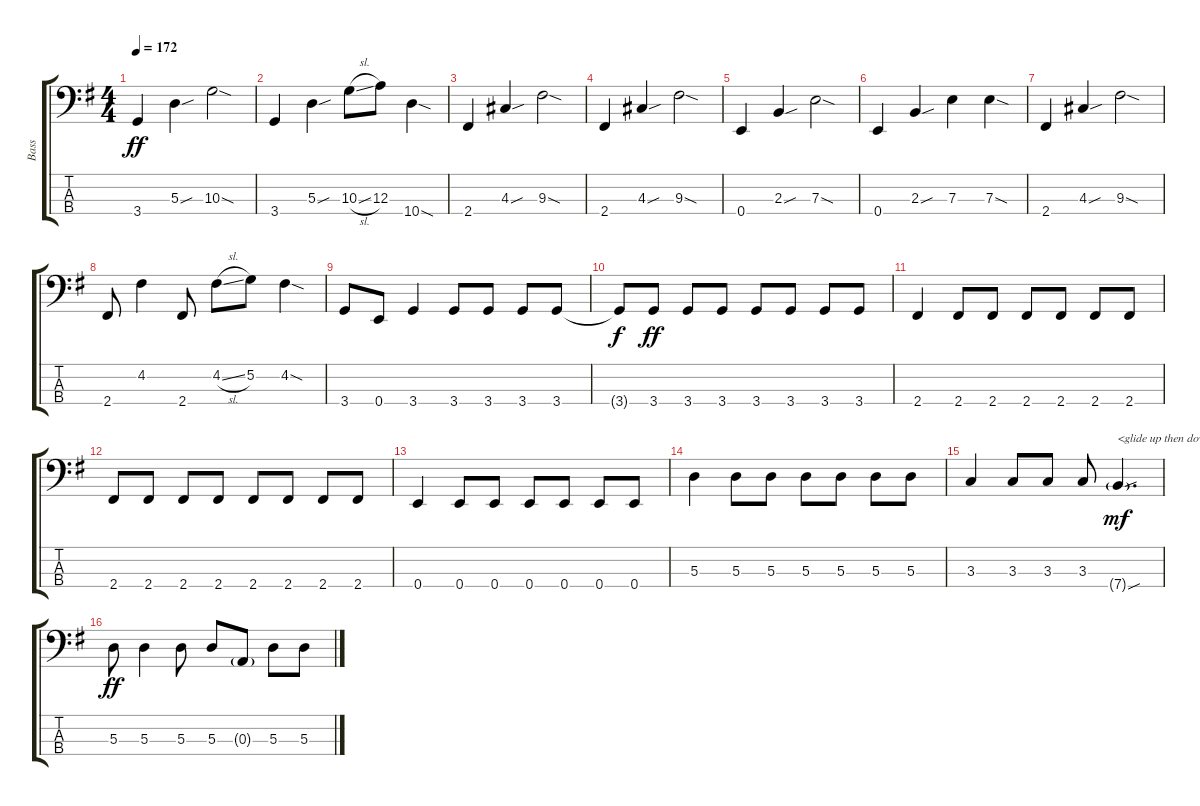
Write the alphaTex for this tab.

\track ("Bass" "Bass") {instrument electricbasspick}
\staff {score tabs}
\tuning (G2 D2 A1 E1) {hide}
\ts (4 4)
\tempo 172
\clef f4
\ks g
3.4.4{dy ff} 5.3{sou}.4 10.3{sod}.2 |
3.4.4 5.3{sou}.4 10.3{sl}.8 12.3.8 10.4{sod}.4 |
2.4.4 4.3{sou}.4 9.3{sod}.2 |
2.4.4 4.3{sou}.4 9.3{sod}.2 |
0.4.4 2.3{sou}.4 7.3{sod}.2 |
0.4.4 2.3{sou}.4 7.3.4 7.3{sod}.4 |
2.4.4 4.3{sou}.4 9.3{sod}.2 |
2.4.8 4.2.4 2.4.8 4.2{sl}.8 5.2.8 4.2{sod}.4 |
3.4.8 0.4.8 3.4.4 3.4.8 3.4.8 3.4.8 3.4.8 |
3.4{t}.8{dy f} 3.4.8{dy ff} 3.4.8 3.4.8 3.4.8 3.4.8 3.4.8 3.4.8 |
2.4.4 2.4.8 2.4.8 2.4.8 2.4.8 2.4.8 2.4.8 |
2.4.8 2.4.8 2.4.8 2.4.8 2.4.8 2.4.8 2.4.8 2.4.8 |
0.4.4 0.4.8 0.4.8 0.4.8 0.4.8 0.4.8 0.4.8 |
5.3.4 5.3.8 5.3.8 5.3.8 5.3.8 5.3.8 5.3.8 |
3.3.4 3.3.8 3.3.8 3.3.8 7.4{sou g}.4{d txt "<glide up then down>" dy mf} |
5.3.8{dy ff} 5.3.4 5.3.8 5.3.8 0.3{g}.8 5.3.8 5.3.8
